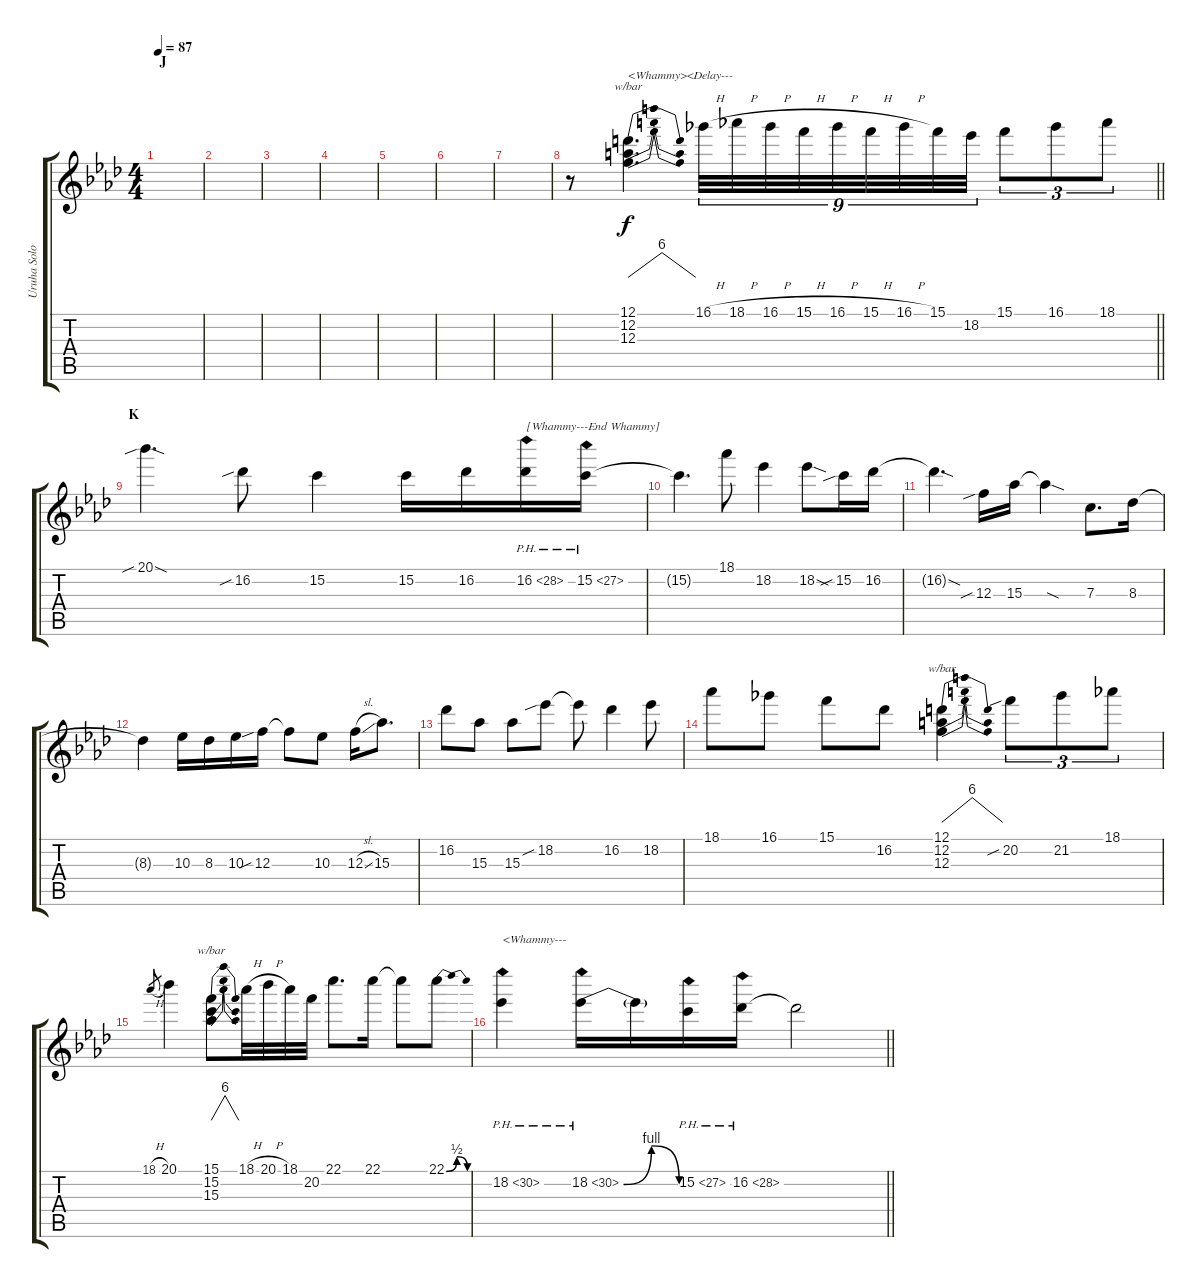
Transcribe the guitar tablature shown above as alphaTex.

\track ("Uruha Solo" "Uruha Solo") {instrument overdrivenguitar}
\staff {score tabs}
\tuning (D4 A3 F3 C3 G2 C2) {hide}
\ts (4 4)
\section ("" "J")
\tempo 87
\clef g2
\ks ab
|
|
|
|
|
|
|
\barLineRight lightlight
r.8 (12.1 12.2 12.3).4{d tbe (dip default 0 0 30 24 60 0) txt "<Whammy><Delay---"} 16.1{h}.32{tu (9 8)} 18.1{h}.32{tu (9 8)} 16.1{h}.32{tu (9 8)} 15.1{h}.32{tu (9 8)} 16.1{h}.32{tu (9 8)} 15.1{h}.32{tu (9 8)} 16.1{h}.32{tu (9 8)} 15.1.32{tu (9 8)} 18.2.32{tu (9 8)} 15.1.8{tu (3 2)} 16.1.8{tu (3 2)} 18.1.8{tu (3 2)} |
\section ("" "K")
20.1{sib sod}.4{d} 16.2{sib}.8 15.2.4 15.2.16 16.2.16 16.2{ph 12}.16{txt "[Whammy---End Whammy]"} 15.2{ph 12}.16 |
15.2{t}.4{d} 18.1.8 18.2.4 18.2{sod}.8 15.2{sib}.16 16.2.16 |
16.2{sod t}.4{d} 12.3{sib}.16 15.3.16 15.3{sod t}.4 7.3.8{d} 8.3.16 |
8.3{t}.4 10.3.16 8.3.16 10.3.16 12.3{sib}.16 12.3{t}.8 10.3.8 12.3{sl}.16 15.3.8{d} |
16.2.8 15.3.8 15.3.8 18.2{sib}.8 18.2{t}.8 16.2.4 18.2.8 |
18.1.8 16.1.8 15.1.8 16.2.8 (12.1 12.2 12.3).4{tbe (dip default 0 0 30 24 60 0)} 20.2{sib}.8{tu (3 2)} 21.2.8{tu (3 2)} 18.1.8{tu (3 2)} |
18.1{h}.8{gr} 20.1.4 (15.1 15.2 15.3).8{tbe (dip default 0 0 30 24 60 0)} 18.1{h}.32 20.1{h}.32 18.1.32 20.2.32 22.1.8{d} 22.1.16 22.1{t}.8 22.1{be (bendrelease 0 0 15 2 15 2 60 0)}.8 |
\barLineRight lightlight
18.2{ph 12}.4{txt "<Whammy---"} 18.2{be (bendrelease 0 0 30 4 30 4 60 0) ph 12}.16 18.2{t}.16 15.2{ph 12}.16 16.2{ph 12}.16 16.2{t}.2
